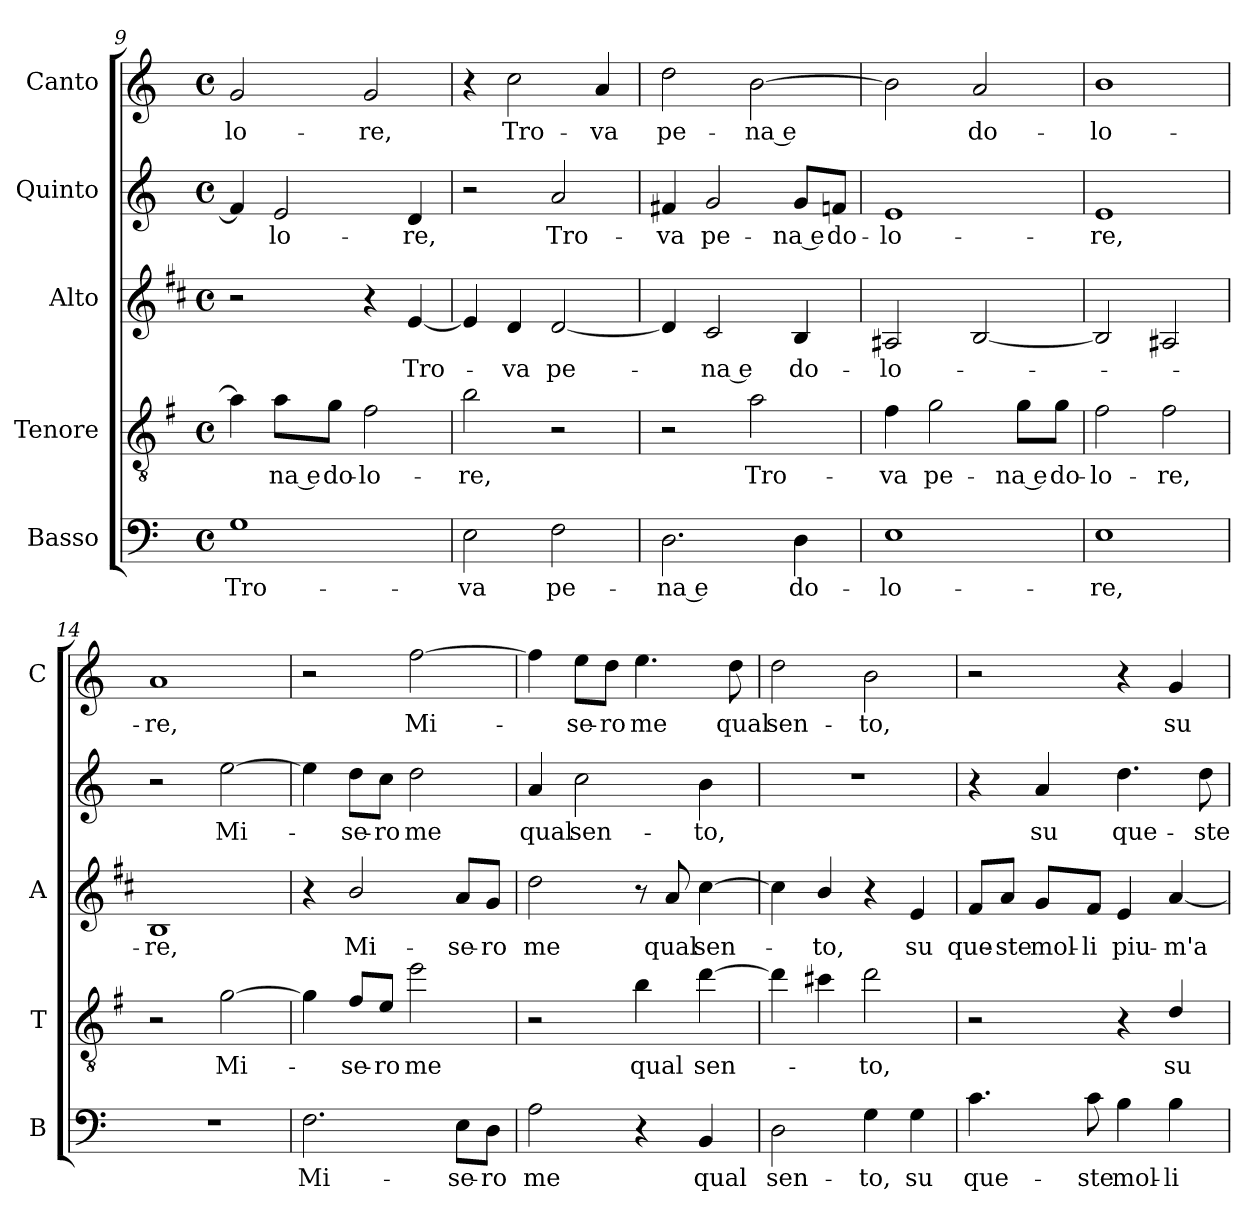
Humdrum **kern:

**kern	**text	**kern	**text	**kern	**text	**kern	**text	**kern	**text
*part5	*part5	*part4	*part4	*part3	*part3	*part2	*part2	*part1	*part1
*staff5	*staff5	*staff4	*staff4	*staff3	*staff3	*staff2	*staff2	*staff1	*staff1
*I"Basso	*	*I"Tenore	*	*I"Alto	*	*I"Quinto	*	*I"Canto	*
*I'B	*	*I'T	*	*I'A	*	*	*	*I'C	*
*clefF4	*	*clefGv2	*	*clefG2	*	*clefG2	*	*clefG2	*
*	*	*ITrd4c7	*	*ITrd1c2	*	*	*	*	*
*k[]	*	*k[]	*	*k[]	*	*k[]	*	*k[]	*
*C:	*	*C:	*	*C:	*	*C:	*	*C:	*
*M4/4	*	*M4/4	*	*M4/4	*	*M4/4	*	*M4/4	*
*met(c)	*	*met(c)	*	*met(c)	*	*met(c)	*	*met(c)	*
=9	=9	=9	=9	=9	=9	=9	=9	=9	=9
!	!LO:LY:b	!	!	!	!	!	!	!	!LO:LY:b
1G	Tro-	4d\]	.	2r	.	4f/]	.	2g/	-lo-
!	!	!	!LO:LY:b	!	!	!	!LO:LY:b	!	!
.	.	8d\L	-na e	.	.	2e/	-lo-	.	.
!	!	!	!LO:LY:b	!	!	!	!	!	!
.	.	8c\J	do-	.	.	.	.	.	.
!	!	!	!LO:LY:b	!	!	!	!	!	!LO:LY:b
.	.	2B\	-lo-	4r	.	.	.	2g/	-re,
!	!	!	!	!	!LO:LY:b	!	!LO:LY:b	!	!
.	.	.	.	[4d/	Tro-	4d/	-re,	.	.
=10	=10	=10	=10	=10	=10	=10	=10	=10	=10
!	!LO:LY:b	!	!LO:LY:b	!	!	!	!	!	!
2E\	-va	2e\	-re,	4d/]	.	2r	.	4r	.
!	!	!	!	!	!LO:LY:b	!	!	!	!LO:LY:b
.	.	.	.	4c/	-va	.	.	2cc\	Tro-
!	!LO:LY:b	!	!	!	!LO:LY:b	!	!LO:LY:b	!	!
2F\	pe-	2r	.	[2c/	pe-	2a/	Tro-	.	.
!	!	!	!	!	!	!	!	!	!LO:LY:b
.	.	.	.	.	.	.	.	4a/	-va
=11	=11	=11	=11	=11	=11	=11	=11	=11	=11
!	!LO:LY:b	!	!	!	!	!	!LO:LY:b	!	!LO:LY:b
2.D\	-na e	2r	.	4c/]	.	4f#X/	-va	2dd\	pe-
!	!	!	!	!	!LO:LY:b	!	!LO:LY:b	!	!
.	.	.	.	2B/	-na e	2g/	pe-	.	.
!	!	!	!LO:LY:b	!	!	!	!	!	!LO:LY:b
.	.	2d\	Tro-	.	.	.	.	[2b\	-na e
!	!LO:LY:b	!	!	!	!LO:LY:b	!	!LO:LY:b	!	!
4D\	do-	.	.	4A/	do-	8g/L	-na e	.	.
!	!	!	!	!	!	!	!LO:LY:b	!	!
.	.	.	.	.	.	8fn/J	do-	.	.
=12	=12	=12	=12	=12	=12	=12	=12	=12	=12
!	!LO:LY:b	!	!LO:LY:b	!	!LO:LY:b	!	!LO:LY:b	!	!
1E	-lo-	4B\	-va	2G#X/	-lo-	1e	-lo-	2b\]	.
!	!	!	!LO:LY:b	!	!	!	!	!	!
.	.	2c\	pe-	.	.	.	.	.	.
!	!	!	!	!	!	!	!	!	!LO:LY:b
.	.	.	.	[2A/	.	.	.	2a/	do-
!	!	!	!LO:LY:b	!	!	!	!	!	!
.	.	8c\L	-na e	.	.	.	.	.	.
!	!	!	!LO:LY:b	!	!	!	!	!	!
.	.	8c\J	do-	.	.	.	.	.	.
=13	=13	=13	=13	=13	=13	=13	=13	=13	=13
!	!LO:LY:b	!	!LO:LY:b	!	!	!	!LO:LY:b	!	!LO:LY:b
1E	-re,	2B\	-lo-	2A/]	.	1e	-re,	1b	-lo-
!	!	!	!LO:LY:b	!	!	!	!	!	!
.	.	2B\	-re,	2G#X/	.	.	.	.	.
!!LO:PB:g=z
=14	=14	=14	=14	=14	=14	=14	=14	=14	=14
!	!	!	!	!	!LO:LY:b	!	!	!	!LO:LY:b
1r	.	2r	.	1A	-re,	2r	.	1a	-re,
!	!	!	!LO:LY:b	!	!	!	!LO:LY:b	!	!
.	.	[2c\	Mi-	.	.	[2ee\	Mi-	.	.
=15	=15	=15	=15	=15	=15	=15	=15	=15	=15
!	!LO:LY:b	!	!	!	!	!	!	!	!
2.F\	Mi-	4c\]	.	4r	.	4ee\]	.	2r	.
!	!	!	!LO:LY:b	!	!LO:LY:b	!	!LO:LY:b	!	!
.	.	8B/L	-se-	2a/	Mi-	8dd\L	-se-	.	.
!	!	!	!LO:LY:b	!	!	!	!LO:LY:b	!	!
.	.	8A/J	-ro	.	.	8cc\J	-ro	.	.
!	!	!	!LO:LY:b	!	!	!	!LO:LY:b	!	!LO:LY:b
.	.	2a\	me	.	.	2dd\	me	[2ff\	Mi-
!	!LO:LY:b	!	!	!	!LO:LY:b	!	!	!	!
8E\L	-se-	.	.	8g/L	-se-	.	.	.	.
!	!LO:LY:b	!	!	!	!LO:LY:b	!	!	!	!
8D\J	-ro	.	.	8f/J	-ro	.	.	.	.
=16	=16	=16	=16	=16	=16	=16	=16	=16	=16
!	!LO:LY:b	!	!	!	!LO:LY:b	!	!LO:LY:b	!	!
2A\	me	2r	.	2cc\	me	4a/	qual	4ff\]	.
!	!	!	!	!	!	!	!LO:LY:b	!	!LO:LY:b
.	.	.	.	.	.	2cc\	sen-	8ee\L	-se-
!	!	!	!	!	!	!	!	!	!LO:LY:b
.	.	.	.	.	.	.	.	8dd\J	-ro
!	!	!	!LO:LY:b	!	!	!	!	!	!LO:LY:b
4r	.	4e\	qual	8r	.	.	.	4.ee\	me
!	!	!	!	!	!LO:LY:b	!	!	!	!
.	.	.	.	8g/	qual	.	.	.	.
!	!LO:LY:b	!	!LO:LY:b	!	!LO:LY:b	!	!LO:LY:b	!	!
4BB/	qual	[4g\	sen-	[4b\	sen-	4b\	-to,	.	.
!	!	!	!	!	!	!	!	!	!LO:LY:b
.	.	.	.	.	.	.	.	8dd\	qual
=17	=17	=17	=17	=17	=17	=17	=17	=17	=17
!	!LO:LY:b	!	!	!	!	!	!	!	!LO:LY:b
2D\	sen-	4g\]	.	4b\]	.	1r	.	2dd\	sen-
!	!	!	!	!	!LO:LY:b	!	!	!	!
.	.	4f#X\	.	4a/	-to,	.	.	.	.
!	!LO:LY:b	!	!LO:LY:b	!	!	!	!	!	!LO:LY:b
4G\	-to,	2g\	-to,	4r	.	.	.	2b\	-to,
!	!LO:LY:b	!	!	!	!LO:LY:b	!	!	!	!
4G\	su	.	.	4d/	su	.	.	.	.
=18	=18	=18	=18	=18	=18	=18	=18	=18	=18
!	!LO:LY:b	!	!	!	!LO:LY:b	!	!	!	!
4.c\	que-	2r	.	8e/L	que-	4r	.	2r	.
!	!	!	!	!	!LO:LY:b	!	!	!	!
.	.	.	.	8g/J	-ste	.	.	.	.
!	!	!	!	!	!LO:LY:b	!	!LO:LY:b	!	!
.	.	.	.	8f/L	mol-	4a/	su	.	.
!	!LO:LY:b	!	!	!	!LO:LY:b	!	!	!	!
8c\	-ste	.	.	8e/J	-li	.	.	.	.
!	!LO:LY:b	!	!	!	!LO:LY:b	!	!LO:LY:b	!	!
4B\	mol-	4r	.	4d/	piu-	4.dd\	que-	4r	.
!	!LO:LY:b	!	!LO:LY:b	!	!LO:LY:b	!	!	!	!LO:LY:b
4B\	-li	4G/	su	[4g/	-m'a-	.	.	4g/	su
!	!	!	!	!	!	!	!LO:LY:b	!	!
.	.	.	.	.	.	8dd\	-ste	.	.
=	=	=	=	=	=	=	=	=	=
*-	*-	*-	*-	*-	*-	*-	*-	*-	*-
